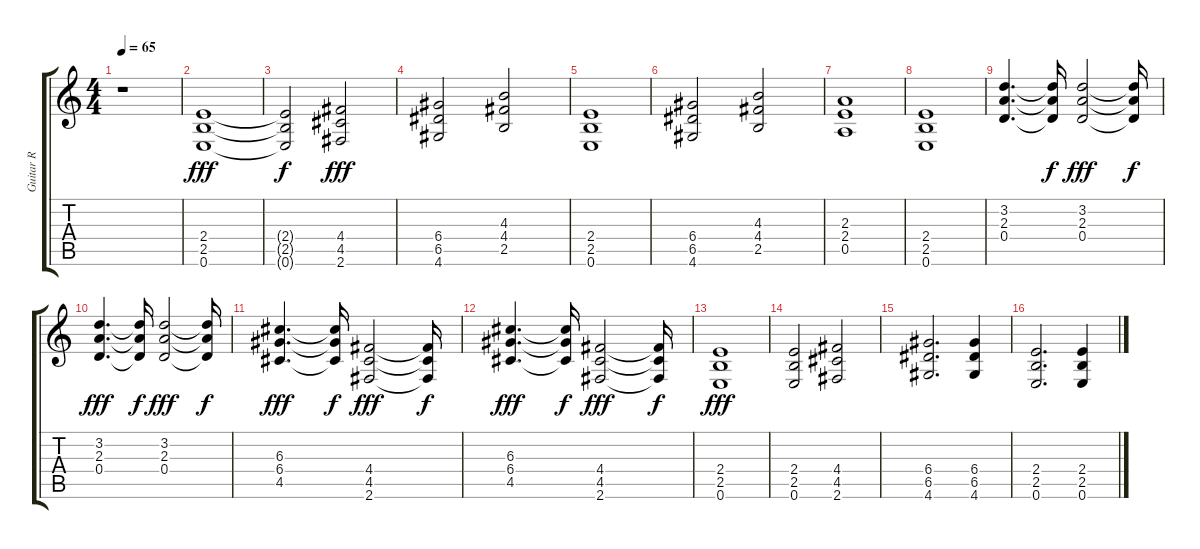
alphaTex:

\track ("Guitar R" "Guitar R") {instrument distortionguitar}
\staff {score tabs}
\tuning (E4 B3 G3 D3 A2 E2) {hide}
\ts (4 4)
\tempo 65
\clef g2
\ks c
r.1{dy fff} |
(2.4 2.5 0.6).1 |
(2.4{t} 2.5{t} 0.6{t}).2{dy f} (4.4 4.5 2.6).2{dy fff} |
(6.4 6.5 4.6).2 (4.3 4.4 2.5).2 |
(2.4 2.5 0.6).1 |
(6.4 6.5 4.6).2 (4.3 4.4 2.5).2 |
(2.3 2.4 0.5).1 |
(2.4 2.5 0.6).1 |
(3.2 2.3 0.4).4{d} (3.2{t} 2.3{t} 0.4{t}).16{dy f} (3.2 2.3 0.4).2{dy fff} (3.2{t} 2.3{t} 0.4{t}).16{dy f} |
(3.2 2.3 0.4).4{d dy fff} (3.2{t} 2.3{t} 0.4{t}).16{dy f} (3.2 2.3 0.4).2{dy fff} (3.2{t} 2.3{t} 0.4{t}).16{dy f} |
(6.3 6.4 4.5).4{d dy fff} (6.3{t} 6.4{t} 4.5{t}).16{dy f} (4.4 4.5 2.6).2{dy fff} (4.4{t} 4.5{t} 2.6{t}).16{dy f} |
(6.3 6.4 4.5).4{d dy fff} (6.3{t} 6.4{t} 4.5{t}).16{dy f} (4.4 4.5 2.6).2{dy fff} (4.4{t} 4.5{t} 2.6{t}).16{dy f} |
(2.4 2.5 0.6).1{dy fff} |
(2.4 2.5 0.6).2 (4.4 4.5 2.6).2 |
(6.4 6.5 4.6).2{d} (6.4 6.5 4.6).4 |
(2.4 2.5 0.6).2{d} (2.4 2.5 0.6).4
